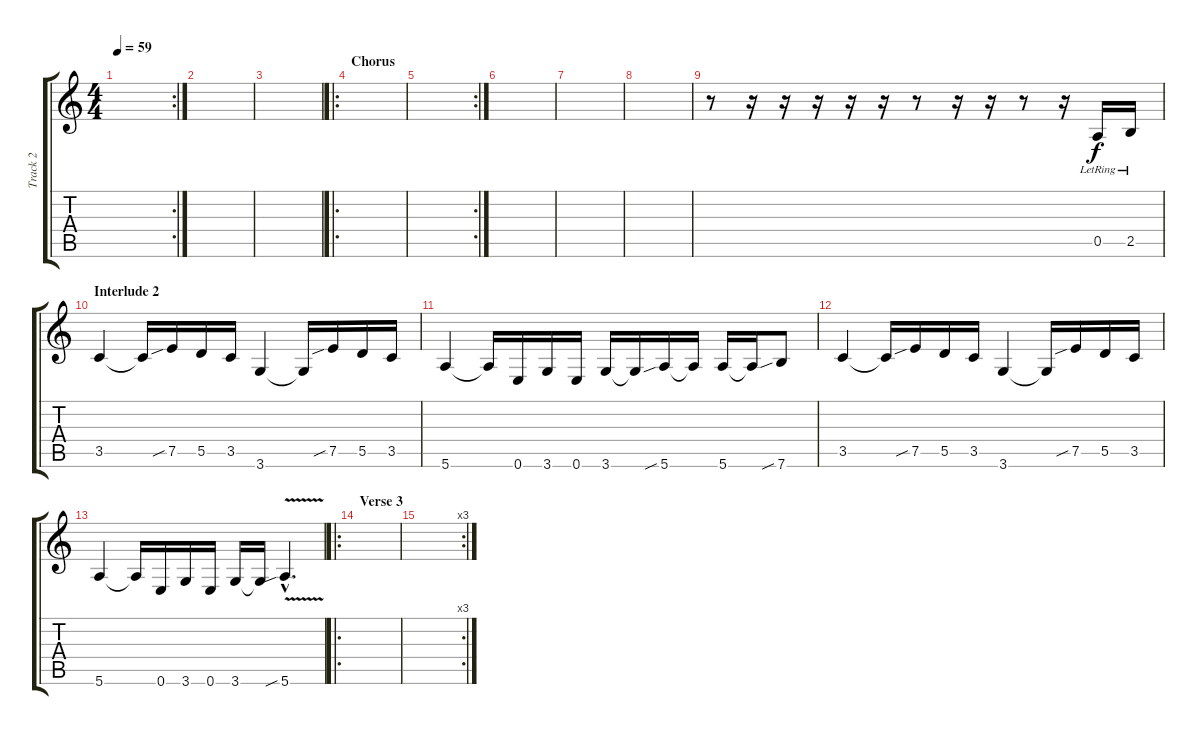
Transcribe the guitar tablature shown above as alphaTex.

\track ("Track 2" "Track 2") {instrument acousticguitarnylon}
\staff {score tabs}
\tuning (E4 B3 G3 D3 A2 E2) {hide}
\rc 2
\ts (4 4)
\tempo 59
\clef g2
\ks c
|
|
|
\ro
\section ("" "Chorus")
|
\rc 2
|
|
|
|
r.8 r.16 r.16 r.16 r.16 r.16 r.8 r.16 r.16 r.8 r.16 0.5{lr}.16 2.5{lr}.16 |
\section ("" "Interlude 2")
3.5.4 3.5{t}.16 7.5{sib}.16 5.5.16 3.5.16 3.6.4 3.6{t}.16 7.5{sib}.16 5.5.16 3.5.16 |
5.6.4 5.6{t}.16 0.6.16 3.6.16 0.6.16 3.6.16 3.6{t}.16 5.6{sib}.16 5.6{t}.16 5.6.16 5.6{t}.16 7.6{sib}.8 |
3.5.4 3.5{t}.16 7.5{sib}.16 5.5.16 3.5.16 3.6.4 3.6{t}.16 7.5{sib}.16 5.5.16 3.5.16 |
5.6.4 5.6{t}.16 0.6.16 3.6.16 0.6.16 3.6.16 3.6{t}.16 5.6{v sib hac}.4{d} |
\ro
\section ("" "Verse 3")
|
\rc 3
